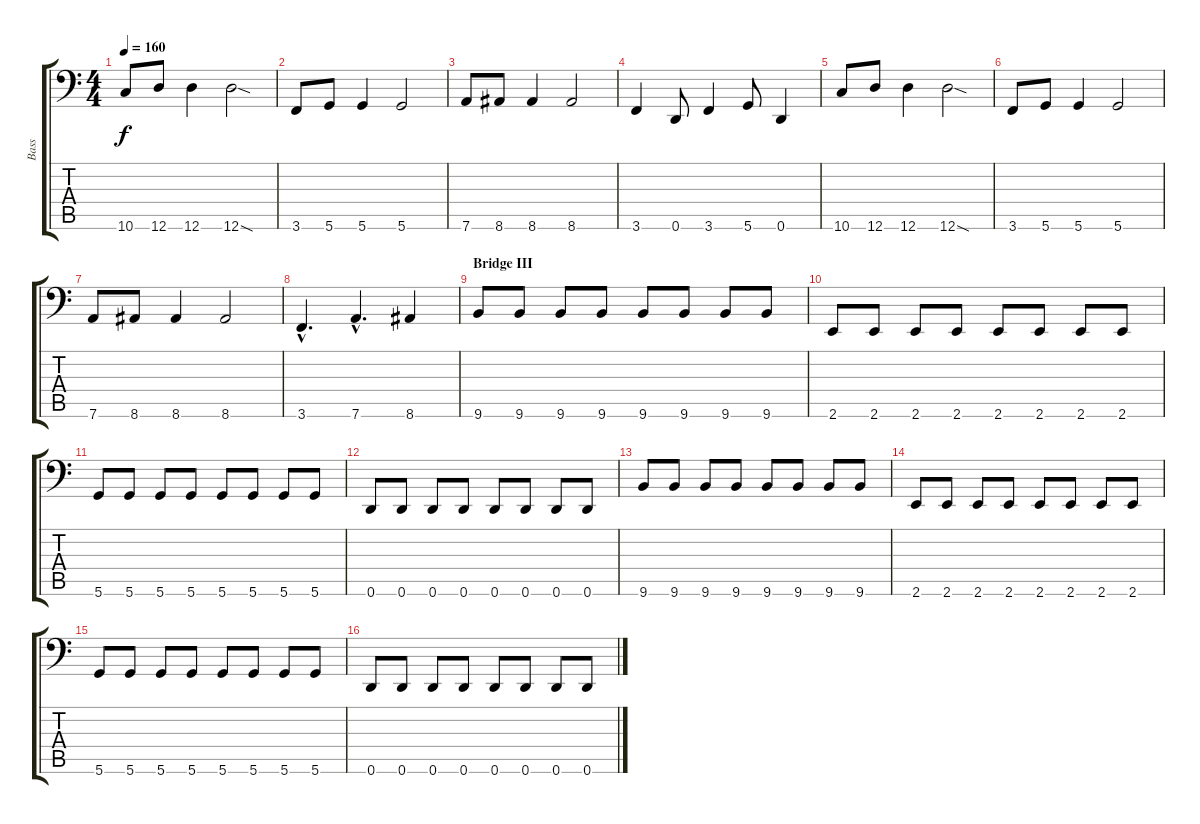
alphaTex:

\track ("Bass" "Bass") {instrument electricbassfinger}
\staff {score tabs}
\tuning (E3 B2 G2 D2 A1 D1) {hide}
\ts (4 4)
\tempo 160
\clef f4
\ks c
10.6.8{dy f} 12.6.8 12.6.4 12.6{sod}.2 |
3.6.8 5.6.8 5.6.4 5.6.2 |
7.6.8 8.6.8 8.6.4 8.6.2 |
3.6.4 0.6.8 3.6.4 5.6.8 0.6.4 |
10.6.8 12.6.8 12.6.4 12.6{sod}.2 |
3.6.8 5.6.8 5.6.4 5.6.2 |
7.6.8 8.6.8 8.6.4 8.6.2 |
3.6{hac}.4{d} 7.6{hac}.4{d} 8.6.4 |
\section ("" "Bridge III")
9.6.8 9.6.8 9.6.8 9.6.8 9.6.8 9.6.8 9.6.8 9.6.8 |
2.6.8 2.6.8 2.6.8 2.6.8 2.6.8 2.6.8 2.6.8 2.6.8 |
5.6.8 5.6.8 5.6.8 5.6.8 5.6.8 5.6.8 5.6.8 5.6.8 |
0.6.8 0.6.8 0.6.8 0.6.8 0.6.8 0.6.8 0.6.8 0.6.8 |
9.6.8 9.6.8 9.6.8 9.6.8 9.6.8 9.6.8 9.6.8 9.6.8 |
2.6.8 2.6.8 2.6.8 2.6.8 2.6.8 2.6.8 2.6.8 2.6.8 |
5.6.8 5.6.8 5.6.8 5.6.8 5.6.8 5.6.8 5.6.8 5.6.8 |
0.6.8 0.6.8 0.6.8 0.6.8 0.6.8 0.6.8 0.6.8 0.6.8
